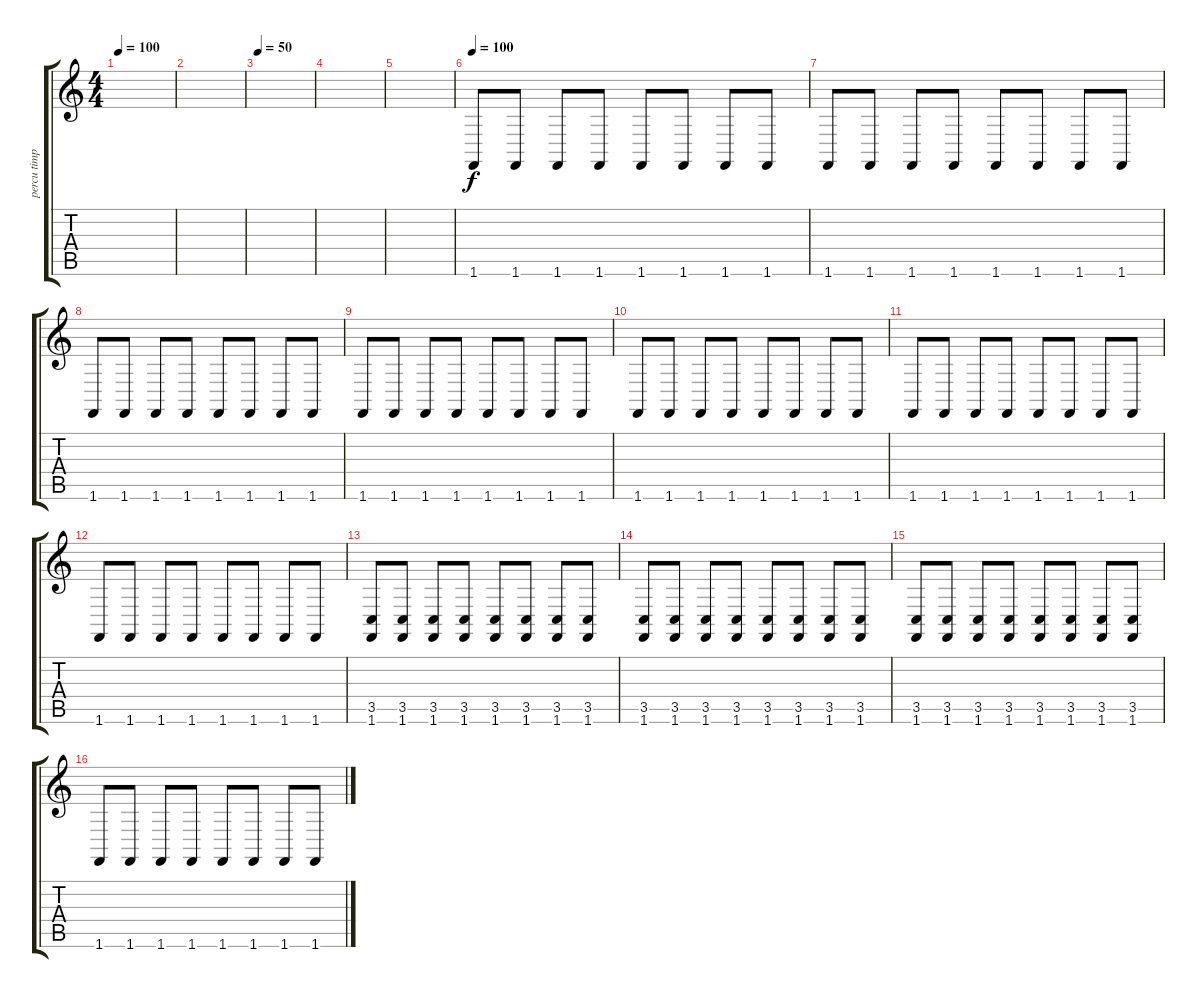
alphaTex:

\track ("percu timpani" "percu timp") {instrument timpani}
\staff {score tabs}
\tuning (E4 B3 G3 D3 A2 E2) {hide}
\ts (4 4)
\tempo 100
\clef g2
\ks c
|
|
\tempo 50
|
|
|
\tempo 100
1.6.8 1.6.8 1.6.8 1.6.8 1.6.8 1.6.8 1.6.8 1.6.8 |
1.6.8 1.6.8 1.6.8 1.6.8 1.6.8 1.6.8 1.6.8 1.6.8 |
1.6.8 1.6.8 1.6.8 1.6.8 1.6.8 1.6.8 1.6.8 1.6.8 |
1.6.8 1.6.8 1.6.8 1.6.8 1.6.8 1.6.8 1.6.8 1.6.8 |
1.6.8 1.6.8 1.6.8 1.6.8 1.6.8 1.6.8 1.6.8 1.6.8 |
1.6.8 1.6.8 1.6.8 1.6.8 1.6.8 1.6.8 1.6.8 1.6.8 |
1.6.8 1.6.8 1.6.8 1.6.8 1.6.8 1.6.8 1.6.8 1.6.8 |
(3.5 1.6).8 (3.5 1.6).8 (3.5 1.6).8 (3.5 1.6).8 (3.5 1.6).8 (3.5 1.6).8 (3.5 1.6).8 (3.5 1.6).8 |
(3.5 1.6).8 (3.5 1.6).8 (3.5 1.6).8 (3.5 1.6).8 (3.5 1.6).8 (3.5 1.6).8 (3.5 1.6).8 (3.5 1.6).8 |
(3.5 1.6).8 (3.5 1.6).8 (3.5 1.6).8 (3.5 1.6).8 (3.5 1.6).8 (3.5 1.6).8 (3.5 1.6).8 (3.5 1.6).8 |
1.6.8 1.6.8 1.6.8 1.6.8 1.6.8 1.6.8 1.6.8 1.6.8
